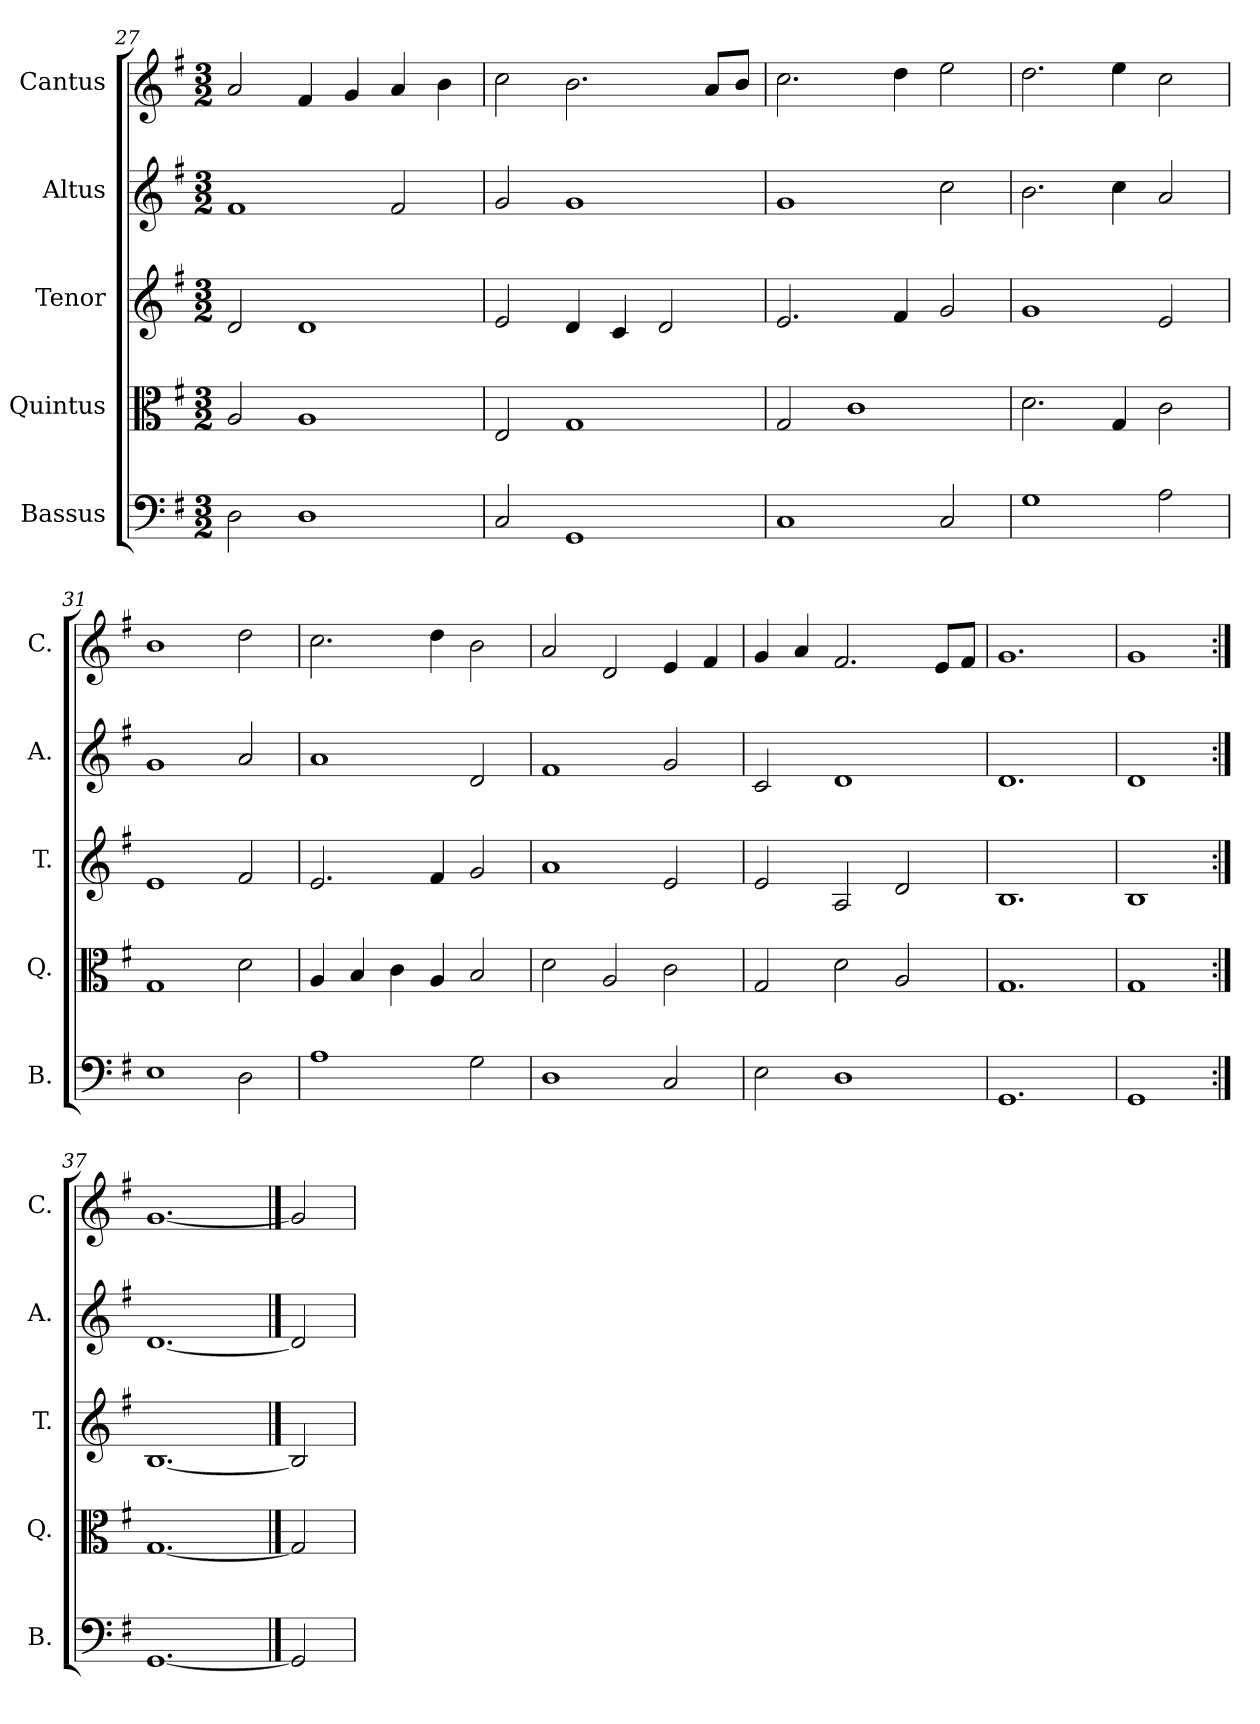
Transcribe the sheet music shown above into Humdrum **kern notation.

**kern	**kern	**kern	**kern	**kern
*part5	*part4	*part3	*part2	*part1
*staff5	*staff4	*staff3	*staff2	*staff1
*I"Bassus	*I"Quintus	*I"Tenor	*I"Altus	*I"Cantus
*I'B.	*I'Q.	*I'T.	*I'A.	*I'C.
*clefF4	*clefC3	*clefG2	*clefG2	*clefG2
*k[f#]	*k[f#]	*k[f#]	*k[f#]	*k[f#]
*G:	*G:	*G:	*G:	*G:
*M3/2	*M3/2	*M3/2	*M3/2	*M3/2
=27	=27	=27	=27	=27
2D\	2A/	2d/	1f#	2a/
1D	1A	1d	.	4f#/
.	.	.	.	4g/
.	.	.	2f#/	4a/
.	.	.	.	4b\
=28	=28	=28	=28	=28
2C/	2E/	2e/	2g/	2cc\
1GG	1G	4d/	1g	2.b\
.	.	4c/	.	.
.	.	2d/	.	.
.	.	.	.	8a/L
.	.	.	.	8b/J
!!LO:LB:g=z
=29	=29	=29	=29	=29
1C	2G/	2.e/	1g	2.cc\
.	1c	.	.	.
.	.	4f#/	.	4dd\
2C/	.	2g/	2cc\	2ee\
=30	=30	=30	=30	=30
1G	2.d\	1g	2.b\	2.dd\
.	4G/	.	4cc\	4ee\
2A\	2c\	2e/	2a/	2cc\
=31	=31	=31	=31	=31
1E	1G	1e	1g	1b
2D\	2d\	2f#/	2a/	2dd\
=32	=32	=32	=32	=32
1A	4A/	2.e/	1a	2.cc\
.	4B/	.	.	.
.	4c\	.	.	.
.	4A/	4f#/	.	4dd\
2G\	2B/	2g/	2d/	2b\
=33	=33	=33	=33	=33
1D	2d\	1a	1f#	2a/
.	2A/	.	.	2d/
2C/	2c\	2e/	2g/	4e/
.	.	.	.	4f#/
=34	=34	=34	=34	=34
2E\	2G/	2e/	2c/	4g/
.	.	.	.	4a/
1D	2d\	2A/	1d	2.f#/
.	2A/	2d/	.	.
.	.	.	.	8e/L
.	.	.	.	8f#/J
=35	=35	=35	=35	=35
1.GG	1.G	1.B	1.d	1.g
=36	=36	=36	=36	=36
1GG	1G	1B	1d	1g
=37:|!	=37:|!	=37:|!	=37:|!	=37:|!
[1.GG	[1.G	[1.B	[1.d	[1.g
==38	==38	==38	==38	==38
2GG]	2G]	2B]	2d]	2g]
=	=	=	=	=
*-	*-	*-	*-	*-
